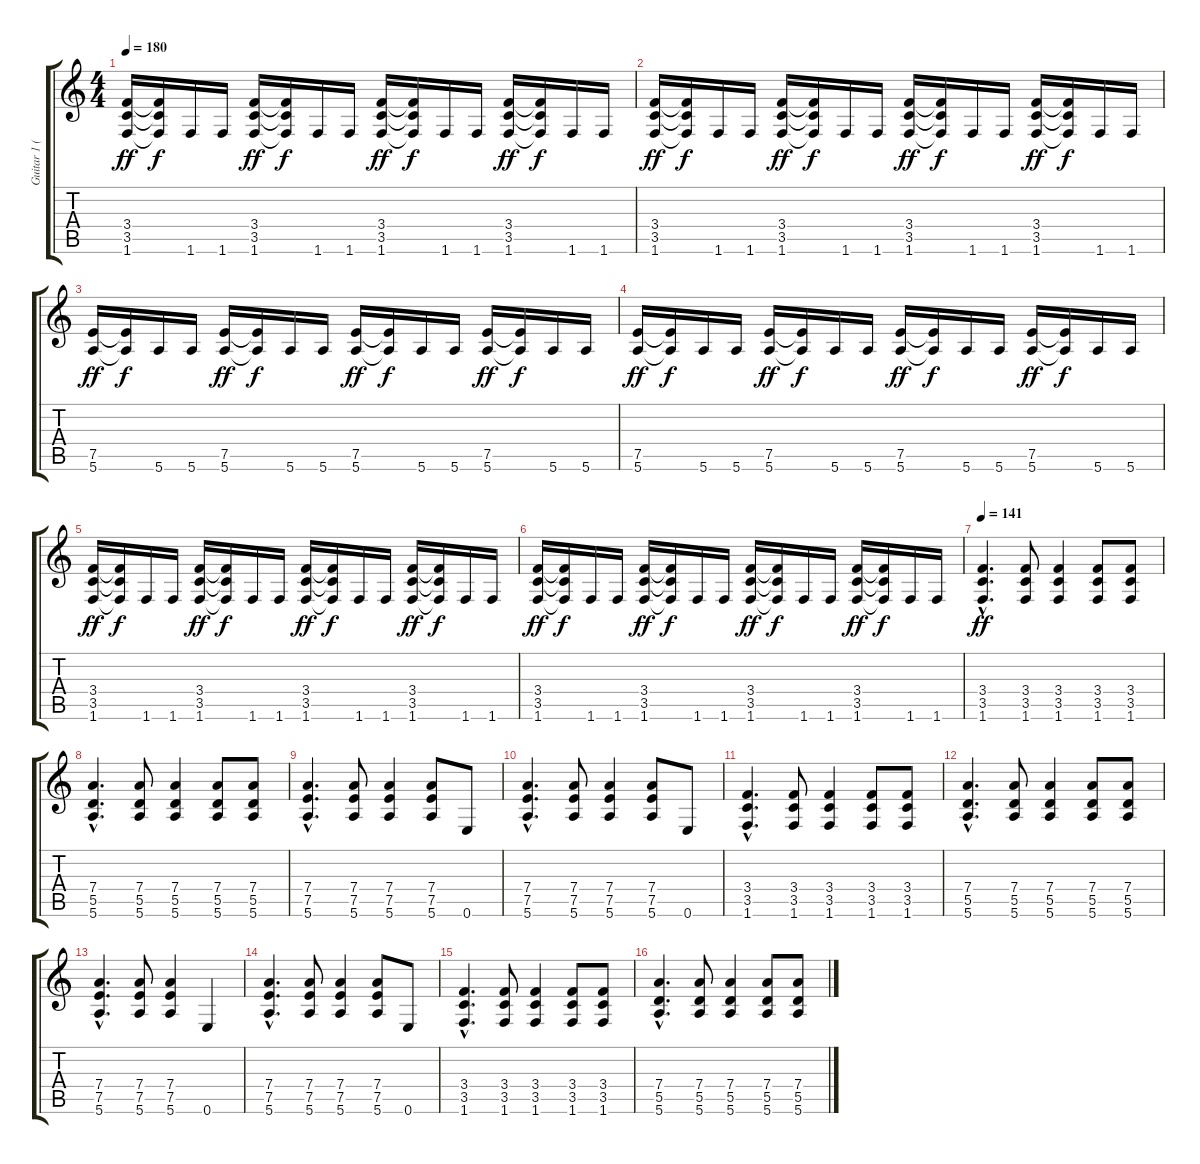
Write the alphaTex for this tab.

\track ("Guitar 1 (Lead)" "Guitar 1 (") {instrument distortionguitar}
\staff {score tabs}
\tuning (E4 B3 G3 D3 A2 E2) {hide}
\ts (4 4)
\tempo 180
\clef g2
\ks c
(3.4 3.5 1.6).16{dy ff} (3.4{t} 3.5{t} 1.6{t}).16{dy f} 1.6.16 1.6.16 (3.4 3.5 1.6).16{dy ff} (3.4{t} 3.5{t} 1.6{t}).16{dy f} 1.6.16 1.6.16 (3.4 3.5 1.6).16{dy ff} (3.4{t} 3.5{t} 1.6{t}).16{dy f} 1.6.16 1.6.16 (3.4 3.5 1.6).16{dy ff} (3.4{t} 3.5{t} 1.6{t}).16{dy f} 1.6.16 1.6.16 |
(3.4 3.5 1.6).16{dy ff} (3.4{t} 3.5{t} 1.6{t}).16{dy f} 1.6.16 1.6.16 (3.4 3.5 1.6).16{dy ff} (3.4{t} 3.5{t} 1.6{t}).16{dy f} 1.6.16 1.6.16 (3.4 3.5 1.6).16{dy ff} (3.4{t} 3.5{t} 1.6{t}).16{dy f} 1.6.16 1.6.16 (3.4 3.5 1.6).16{dy ff} (3.4{t} 3.5{t} 1.6{t}).16{dy f} 1.6.16 1.6.16 |
(7.5 5.6).16{dy ff} (7.5{t} 5.6{t}).16{dy f} 5.6.16 5.6.16 (7.5 5.6).16{dy ff} (7.5{t} 5.6{t}).16{dy f} 5.6.16 5.6.16 (7.5 5.6).16{dy ff} (7.5{t} 5.6{t}).16{dy f} 5.6.16 5.6.16 (7.5 5.6).16{dy ff} (7.5{t} 5.6{t}).16{dy f} 5.6.16 5.6.16 |
(7.5 5.6).16{dy ff} (7.5{t} 5.6{t}).16{dy f} 5.6.16 5.6.16 (7.5 5.6).16{dy ff} (7.5{t} 5.6{t}).16{dy f} 5.6.16 5.6.16 (7.5 5.6).16{dy ff} (7.5{t} 5.6{t}).16{dy f} 5.6.16 5.6.16 (7.5 5.6).16{dy ff} (7.5{t} 5.6{t}).16{dy f} 5.6.16 5.6.16 |
(3.4 3.5 1.6).16{dy ff} (3.4{t} 3.5{t} 1.6{t}).16{dy f} 1.6.16 1.6.16 (3.4 3.5 1.6).16{dy ff} (3.4{t} 3.5{t} 1.6{t}).16{dy f} 1.6.16 1.6.16 (3.4 3.5 1.6).16{dy ff} (3.4{t} 3.5{t} 1.6{t}).16{dy f} 1.6.16 1.6.16 (3.4 3.5 1.6).16{dy ff} (3.4{t} 3.5{t} 1.6{t}).16{dy f} 1.6.16 1.6.16 |
(3.4 3.5 1.6).16{dy ff} (3.4{t} 3.5{t} 1.6{t}).16{dy f} 1.6.16 1.6.16 (3.4 3.5 1.6).16{dy ff} (3.4{t} 3.5{t} 1.6{t}).16{dy f} 1.6.16 1.6.16 (3.4 3.5 1.6).16{dy ff} (3.4{t} 3.5{t} 1.6{t}).16{dy f} 1.6.16 1.6.16 (3.4 3.5 1.6).16{dy ff} (3.4{t} 3.5{t} 1.6{t}).16{dy f} 1.6.16 1.6.16 |
\tempo 141
(3.4{hac} 3.5{hac} 1.6{hac}).4{d dy ff volume 13} (3.4 3.5 1.6).8 (3.4 3.5 1.6).4 (3.4 3.5 1.6).8 (3.4 3.5 1.6).8 |
(7.4{hac} 5.5{hac} 5.6{hac}).4{d} (7.4 5.5 5.6).8 (7.4 5.5 5.6).4 (7.4 5.5 5.6).8 (7.4 5.5 5.6).8 |
(7.4{hac} 7.5{hac} 5.6{hac}).4{d} (7.4 7.5 5.6).8 (7.4 7.5 5.6).4 (7.4 7.5 5.6).8 0.6.8 |
(7.4{hac} 7.5{hac} 5.6{hac}).4{d} (7.4 7.5 5.6).8 (7.4 7.5 5.6).4 (7.4 7.5 5.6).8 0.6.8 |
(3.4{hac} 3.5{hac} 1.6{hac}).4{d} (3.4 3.5 1.6).8 (3.4 3.5 1.6).4 (3.4 3.5 1.6).8 (3.4 3.5 1.6).8 |
(7.4{hac} 5.5{hac} 5.6{hac}).4{d} (7.4 5.5 5.6).8 (7.4 5.5 5.6).4 (7.4 5.5 5.6).8 (7.4 5.5 5.6).8 |
(7.4{hac} 7.5{hac} 5.6{hac}).4{d} (7.4 7.5 5.6).8 (7.4 7.5 5.6).4 0.6.4 |
(7.4{hac} 7.5{hac} 5.6{hac}).4{d} (7.4 7.5 5.6).8 (7.4 7.5 5.6).4 (7.4 7.5 5.6).8 0.6.8 |
(3.4{hac} 3.5{hac} 1.6{hac}).4{d} (3.4 3.5 1.6).8 (3.4 3.5 1.6).4 (3.4 3.5 1.6).8 (3.4 3.5 1.6).8 |
(7.4{hac} 5.5{hac} 5.6{hac}).4{d} (7.4 5.5 5.6).8 (7.4 5.5 5.6).4 (7.4 5.5 5.6).8 (7.4 5.5 5.6).8
